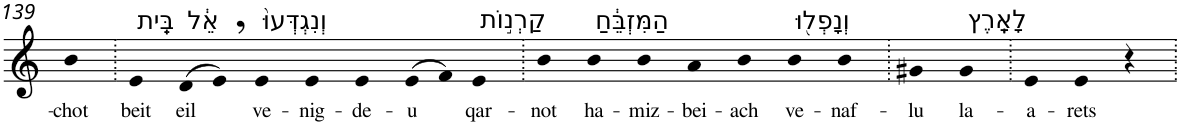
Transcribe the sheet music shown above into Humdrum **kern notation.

**kern	**text
*part1	*part1
*staff1	*staff1
*I"Piano	*
*I'Pno	*
!!LO:PB:g=z
*clefG2	*
*k[]	*
=139	=139
!	!LO:LY:b
4b	-chot
=140.	=140.
!LO:TX:a:t=בֵּֽית	!
!	!LO:LY:b
4e	beit
!LO:TX:a:t=אֵ֔ל	!
!	!LO:LY:b
(>8d	eil
8e,)	.
!LO:TX:a:t=וְנִגְדְּעוּ֙	!
!	!LO:LY:b
4e	ve-
!	!LO:LY:b
4e	-nig-
!	!LO:LY:b
4e	-de-
!	!LO:LY:b
(>8e	-u
8f)	.
!LO:TX:a:t=קַרְנ֣וֹת	!
!	!LO:LY:b
4e	qar-
=141.	=141.
!	!LO:LY:b
4b	-not
!LO:TX:a:t=הַמִּזְבֵּ֔חַ	!
!	!LO:LY:b
4b	ha-
!	!LO:LY:b
4b	-miz-
!	!LO:LY:b
4a	-bei-
!	!LO:LY:b
4b	-ach
!LO:TX:a:t=וְנָפְל֖וּ	!
!	!LO:LY:b
4b	ve-
!	!LO:LY:b
4b	-naf-
=142.	=142.
!	!LO:LY:b
4g#X	-lu
!LO:TX:a:t=לָאָֽרֶץ	!
!	!LO:LY:b
4g#	la-
=143.	=143.
!	!LO:LY:b
4e	-a-
!	!LO:LY:b
4e	-rets
4r	.
=.	=.
*-	*-
